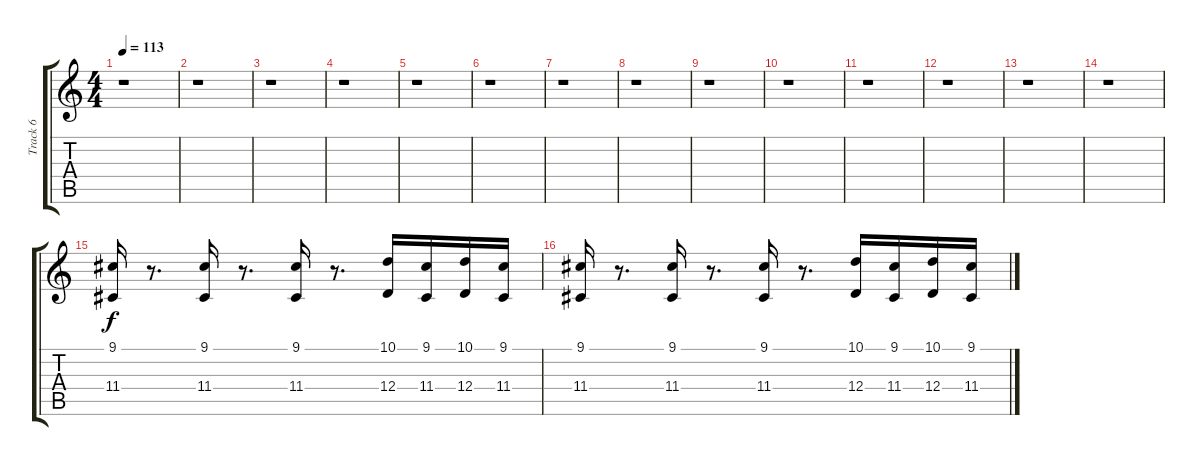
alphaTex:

\track ("Track 6" "Track 6") {instrument stringensemble1}
\staff {score tabs}
\tuning (E4 B3 G3 D3 A2 E2) {hide}
\ts (4 4)
\tempo 113
\clef g2
\ks c
r.1{dy fff} |
r.1 |
r.1 |
r.1 |
r.1 |
r.1 |
r.1 |
r.1 |
r.1 |
r.1 |
r.1 |
r.1 |
r.1 |
r.1 |
(9.1 11.4).16{dy f} r.8{d} (9.1 11.4).16 r.8{d} (9.1 11.4).16 r.8{d} (10.1 12.4).16 (9.1 11.4).16 (10.1 12.4).16 (9.1 11.4).16 |
(9.1 11.4).16 r.8{d} (9.1 11.4).16 r.8{d} (9.1 11.4).16 r.8{d} (10.1 12.4).16 (9.1 11.4).16 (10.1 12.4).16 (9.1 11.4).16
